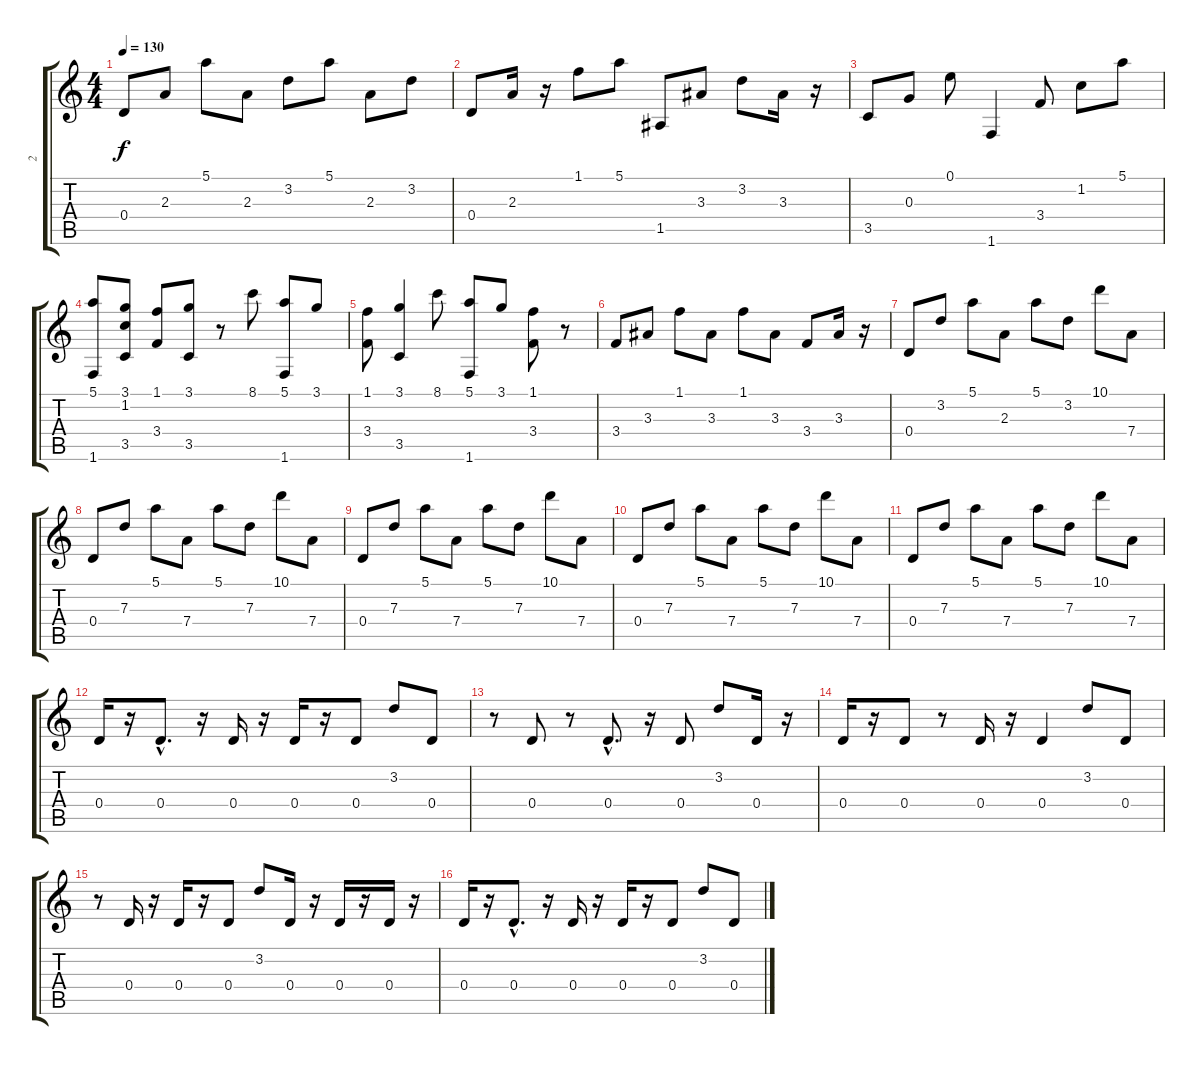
\track ("2" "2") {instrument acousticguitarsteel}
\staff {score tabs}
\tuning (E4 B3 G3 D3 A2 E2) {hide}
\ts (4 4)
\tempo 130
\clef g2
\ks c
0.4.8{dy f} 2.3.8 5.1.8 2.3.8 3.2.8 5.1.8 2.3.8 3.2.8 |
0.4.8 2.3.16 r.16 1.1.8 5.1.8 1.5.8 3.3.8 3.2.8 3.3.16 r.16 |
3.5.8 0.3.8 0.1.8 1.6.4 3.4.8 1.2.8 5.1.8 |
(5.1 1.6).8 (3.1 1.2 3.5).8 (1.1 3.4).8 (3.1 3.5).8 r.8 8.1.8 (5.1 1.6).8 3.1.8 |
(1.1 3.4).8 (3.1 3.5).4 8.1.8 (5.1 1.6).8 3.1.8 (1.1 3.4).8 r.8 |
3.4.8 3.3.8 1.1.8 3.3.8 1.1.8 3.3.8 3.4.8 3.3.16 r.16 |
0.4.8 3.2.8 5.1.8 2.3.8 5.1.8 3.2.8 10.1.8 7.4.8 |
0.4.8 7.3.8 5.1.8 7.4.8 5.1.8 7.3.8 10.1.8 7.4.8 |
0.4.8 7.3.8 5.1.8 7.4.8 5.1.8 7.3.8 10.1.8 7.4.8 |
0.4.8 7.3.8 5.1.8 7.4.8 5.1.8 7.3.8 10.1.8 7.4.8 |
0.4.8 7.3.8 5.1.8 7.4.8 5.1.8 7.3.8 10.1.8 7.4.8 |
0.4.16 r.16 0.4{hac}.8{d} r.16 0.4.16 r.16 0.4.16 r.16 0.4.8 3.2.8 0.4.8 |
r.8 0.4.8 r.8 0.4{hac}.8{d} r.16 0.4.8 3.2.8 0.4.16 r.16 |
0.4.16 r.16 0.4.8 r.8 0.4.16 r.16 0.4.4 3.2.8 0.4.8 |
r.8 0.4.16 r.16 0.4.16 r.16 0.4.8 3.2.8 0.4.16 r.16 0.4.16 r.16 0.4.16 r.16 |
0.4.16 r.16 0.4{hac}.8{d} r.16 0.4.16 r.16 0.4.16 r.16 0.4.8 3.2.8 0.4.8
